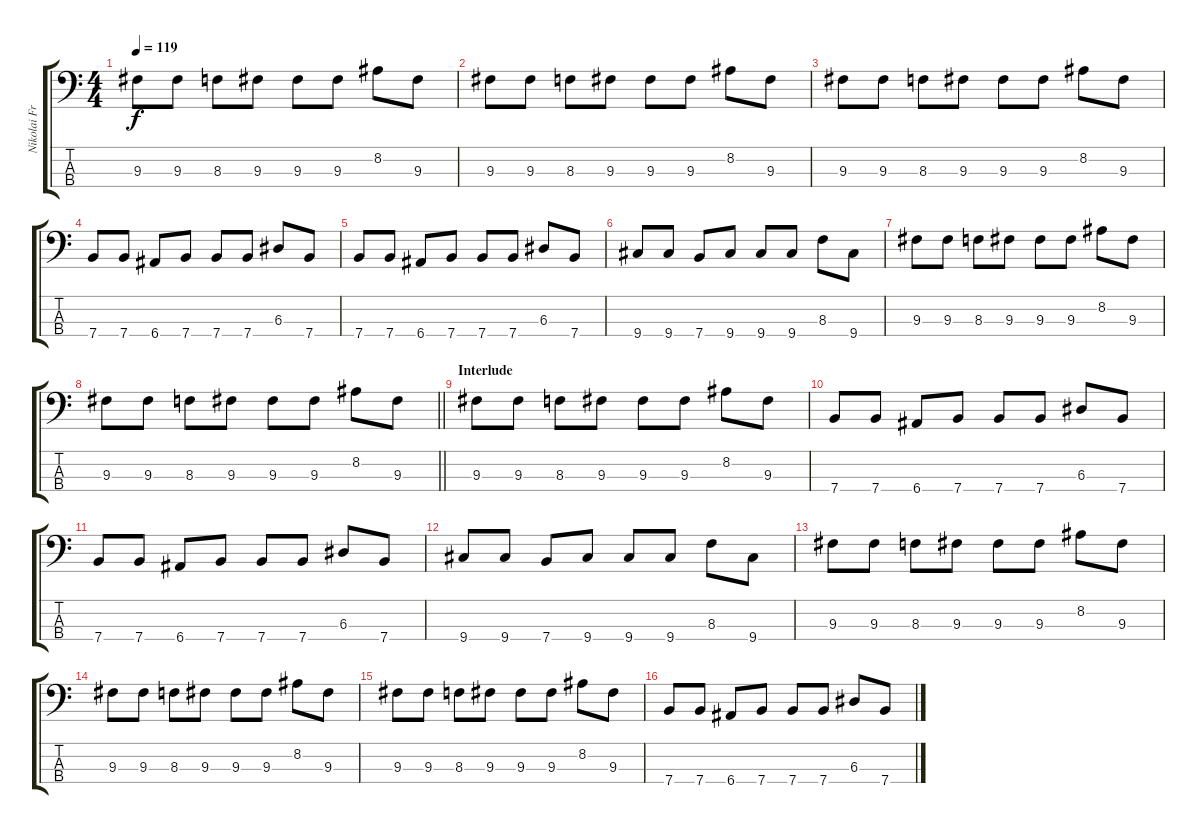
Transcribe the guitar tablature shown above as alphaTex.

\track ("Nikolai Fraiture" "Nikolai Fr") {instrument electricbasspick}
\staff {score tabs}
\tuning (G2 D2 A1 E1) {hide}
\ts (4 4)
\tempo 119
\clef f4
\ks c
9.3.8{dy f} 9.3.8 8.3.8 9.3.8 9.3.8 9.3.8 8.2.8 9.3.8 |
9.3.8 9.3.8 8.3.8 9.3.8 9.3.8 9.3.8 8.2.8 9.3.8 |
9.3.8 9.3.8 8.3.8 9.3.8 9.3.8 9.3.8 8.2.8 9.3.8 |
7.4.8 7.4.8 6.4.8 7.4.8 7.4.8 7.4.8 6.3.8 7.4.8 |
7.4.8 7.4.8 6.4.8 7.4.8 7.4.8 7.4.8 6.3.8 7.4.8 |
9.4.8 9.4.8 7.4.8 9.4.8 9.4.8 9.4.8 8.3.8 9.4.8 |
9.3.8 9.3.8 8.3.8 9.3.8 9.3.8 9.3.8 8.2.8 9.3.8 |
\barLineRight lightlight
9.3.8 9.3.8 8.3.8 9.3.8 9.3.8 9.3.8 8.2.8 9.3.8 |
\section ("" "Interlude")
9.3.8 9.3.8 8.3.8 9.3.8 9.3.8 9.3.8 8.2.8 9.3.8 |
7.4.8 7.4.8 6.4.8 7.4.8 7.4.8 7.4.8 6.3.8 7.4.8 |
7.4.8 7.4.8 6.4.8 7.4.8 7.4.8 7.4.8 6.3.8 7.4.8 |
9.4.8 9.4.8 7.4.8 9.4.8 9.4.8 9.4.8 8.3.8 9.4.8 |
9.3.8 9.3.8 8.3.8 9.3.8 9.3.8 9.3.8 8.2.8 9.3.8 |
9.3.8 9.3.8 8.3.8 9.3.8 9.3.8 9.3.8 8.2.8 9.3.8 |
9.3.8 9.3.8 8.3.8 9.3.8 9.3.8 9.3.8 8.2.8 9.3.8 |
7.4.8 7.4.8 6.4.8 7.4.8 7.4.8 7.4.8 6.3.8 7.4.8
